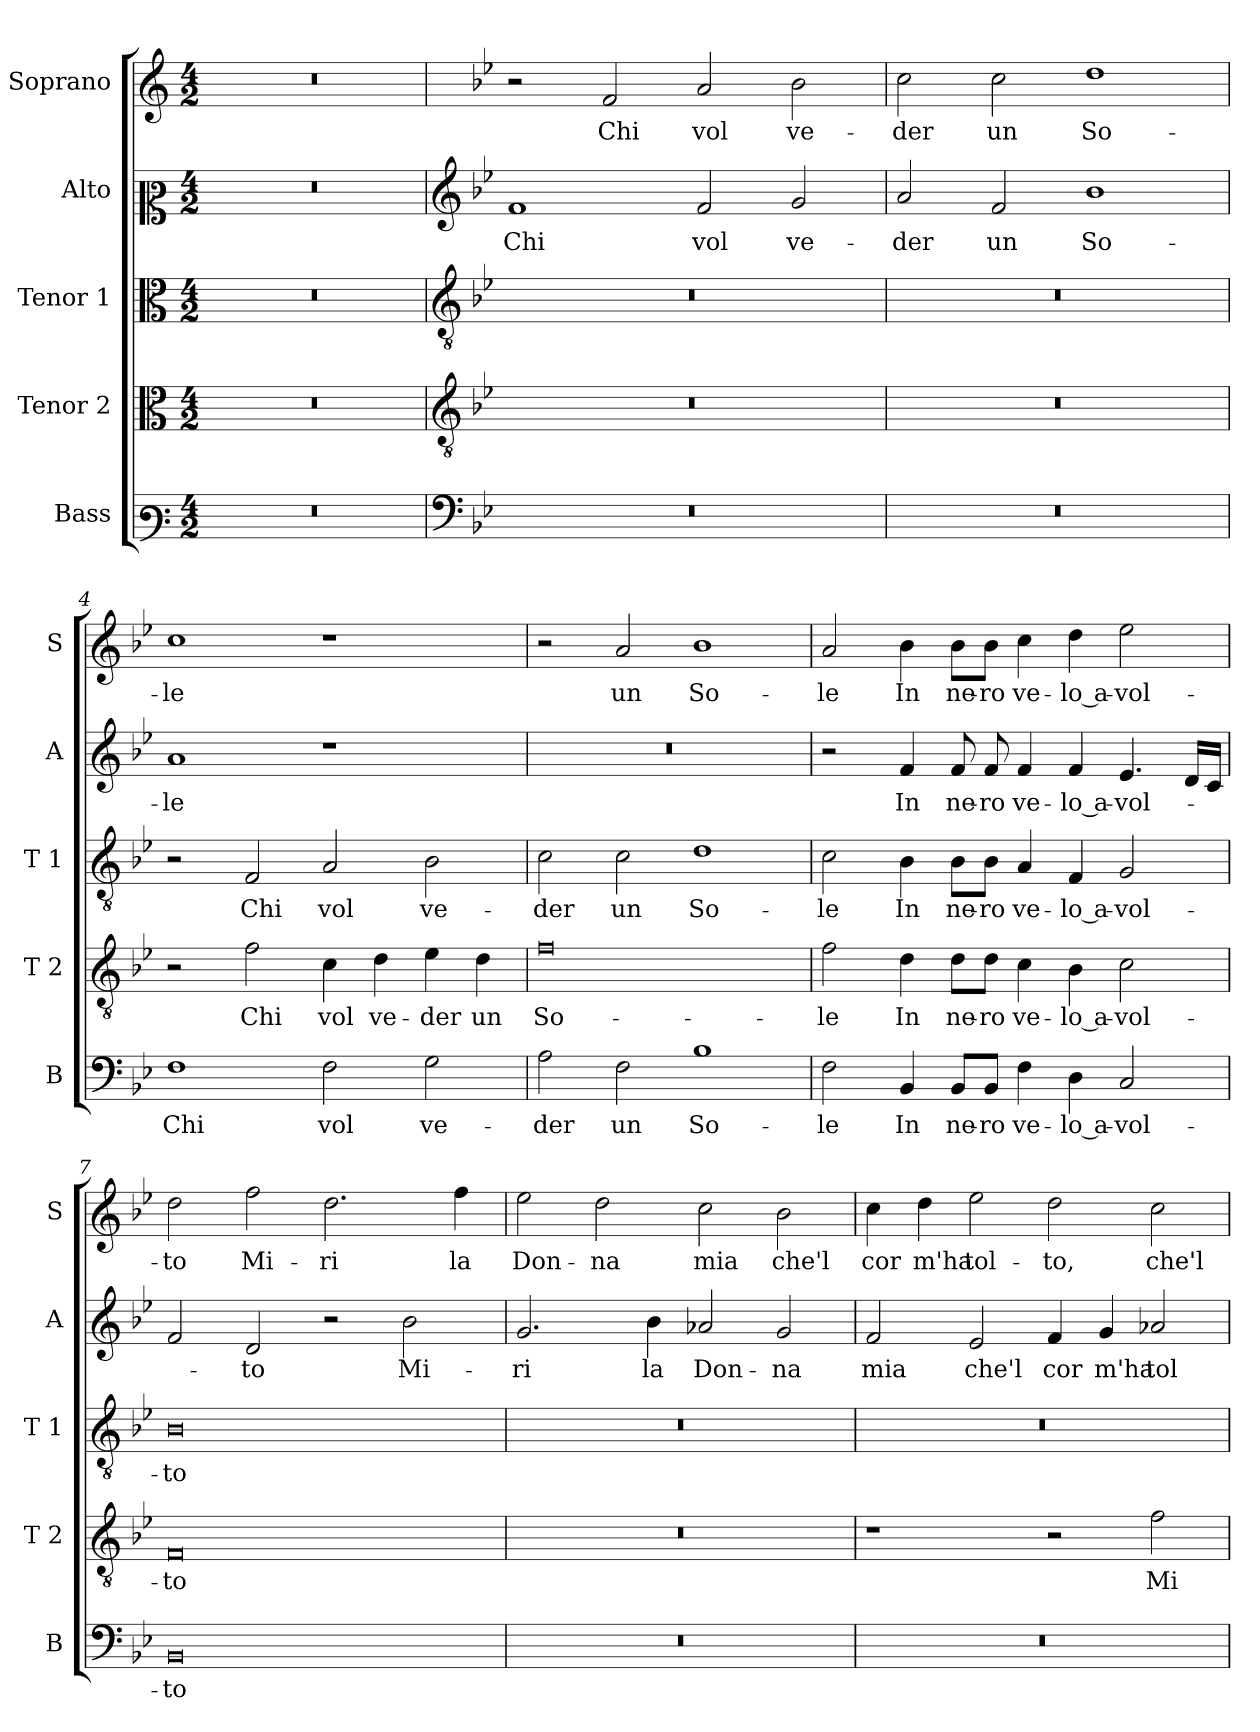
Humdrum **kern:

**kern	**text	**kern	**text	**kern	**text	**kern	**text	**kern	**text
*part5	*part5	*part4	*part4	*part3	*part3	*part2	*part2	*part1	*part1
*staff5	*staff5	*staff4	*staff4	*staff3	*staff3	*staff2	*staff2	*staff1	*staff1
*I"Bass	*	*I"Tenor 2	*	*I"Tenor 1	*	*I"Alto	*	*I"Soprano	*
*I'B	*	*I'T 2	*	*I'T 1	*	*I'A	*	*I'S	*
*clefF3	*	*clefC3	*	*clefC3	*	*clefC2	*	*clefG2	*
*k[]	*	*k[]	*	*k[]	*	*k[]	*	*k[]	*
*C:	*	*C:	*	*C:	*	*C:	*	*C:	*
*M4/2	*	*M4/2	*	*M4/2	*	*M4/2	*	*M4/2	*
=1	=1	=1	=1	=1	=1	=1	=1	=1	=1
0r	.	0r	.	0r	.	0r	.	0r	.
=2	=2	=2	=2	=2	=2	=2	=2	=2	=2
*clefF4	*	*clefGv2	*	*clefGv2	*	*clefG2	*	*	*
*k[b-e-]	*	*k[b-e-]	*	*k[b-e-]	*	*k[b-e-]	*	*k[b-e-]	*
*B-:	*	*B-:	*	*B-:	*	*B-:	*	*B-:	*
!	!	!	!	!	!	!	!LO:LY:b	!	!
0r	.	0r	.	0r	.	1f	Chi	2r	.
!	!	!	!	!	!	!	!	!	!LO:LY:b
.	.	.	.	.	.	.	.	2f/	Chi
!	!	!	!	!	!	!	!LO:LY:b	!	!LO:LY:b
.	.	.	.	.	.	2f/	vol	2a/	vol
!	!	!	!	!	!	!	!LO:LY:b	!	!LO:LY:b
.	.	.	.	.	.	2g/	ve-	2b-\	ve-
=3	=3	=3	=3	=3	=3	=3	=3	=3	=3
!	!	!	!	!	!	!	!LO:LY:b	!	!LO:LY:b
0r	.	0r	.	0r	.	2a/	-der	2cc\	-der
!	!	!	!	!	!	!	!LO:LY:b	!	!LO:LY:b
.	.	.	.	.	.	2f/	un	2cc\	un
!	!	!	!	!	!	!	!LO:LY:b	!	!LO:LY:b
.	.	.	.	.	.	1b-	So-	1dd	So-
=4	=4	=4	=4	=4	=4	=4	=4	=4	=4
!	!LO:LY:b	!	!	!	!	!	!LO:LY:b	!	!LO:LY:b
1F	Chi	2r	.	2r	.	1a	-le	1cc	-le
!	!	!	!LO:LY:b	!	!LO:LY:b	!	!	!	!
.	.	2f\	Chi	2F/	Chi	.	.	.	.
!	!LO:LY:b	!	!LO:LY:b	!	!LO:LY:b	!	!	!	!
2F\	vol	4c\	vol	2A/	vol	1r	.	1r	.
!	!	!	!LO:LY:b	!	!	!	!	!	!
.	.	4d\	ve-	.	.	.	.	.	.
!	!LO:LY:b	!	!LO:LY:b	!	!LO:LY:b	!	!	!	!
2G\	ve-	4e-\	-der	2B-\	ve-	.	.	.	.
!	!	!	!LO:LY:b	!	!	!	!	!	!
.	.	4d\	un	.	.	.	.	.	.
!!LO:LB:g=z
=5	=5	=5	=5	=5	=5	=5	=5	=5	=5
!	!LO:LY:b	!	!LO:LY:b	!	!LO:LY:b	!	!	!	!
2A\	-der	0f	So-	2c\	-der	0r	.	2r	.
!	!LO:LY:b	!	!	!	!LO:LY:b	!	!	!	!LO:LY:b
2F\	un	.	.	2c\	un	.	.	2a/	un
!	!LO:LY:b	!	!	!	!LO:LY:b	!	!	!	!LO:LY:b
1B-	So-	.	.	1d	So-	.	.	1b-	So-
=6	=6	=6	=6	=6	=6	=6	=6	=6	=6
!	!LO:LY:b	!	!LO:LY:b	!	!LO:LY:b	!	!	!	!LO:LY:b
2F\	-le	2f\	-le	2c\	-le	2r	.	2a/	-le
!	!LO:LY:b	!	!LO:LY:b	!	!LO:LY:b	!	!LO:LY:b	!	!LO:LY:b
4BB-/	In	4d\	In	4B-\	In	4f/	In	4b-\	In
!	!LO:LY:b	!	!LO:LY:b	!	!LO:LY:b	!	!LO:LY:b	!	!LO:LY:b
8BB-/L	ne-	8d\L	ne-	8B-\L	ne-	8f/	ne-	8b-\L	ne-
!	!LO:LY:b	!	!LO:LY:b	!	!LO:LY:b	!	!LO:LY:b	!	!LO:LY:b
8BB-/J	-ro	8d\J	-ro	8B-\J	-ro	8f/	-ro	8b-\J	-ro
!	!LO:LY:b	!	!LO:LY:b	!	!LO:LY:b	!	!LO:LY:b	!	!LO:LY:b
4F\	ve-	4c\	ve-	4A/	ve-	4f/	ve-	4cc\	ve-
!	!LO:LY:b	!	!LO:LY:b	!	!LO:LY:b	!	!LO:LY:b	!	!LO:LY:b
4D\	-lo a-	4B-\	-lo a-	4F/	-lo a-	4f/	-lo a-	4dd\	-lo a-
!	!LO:LY:b	!	!LO:LY:b	!	!LO:LY:b	!	!LO:LY:b	!	!LO:LY:b
2C/	-vol-	2c\	-vol-	2G/	-vol-	4.e-/	-vol-	2ee-\	-vol-
.	.	.	.	.	.	16d/LL	.	.	.
.	.	.	.	.	.	16c/JJ	.	.	.
=7	=7	=7	=7	=7	=7	=7	=7	=7	=7
!	!LO:LY:b	!	!LO:LY:b	!	!LO:LY:b	!	!	!	!LO:LY:b
0BB-	-to	0F	-to	0B-	-to	2f/	.	2dd\	-to
!	!	!	!	!	!	!	!LO:LY:b	!	!LO:LY:b
.	.	.	.	.	.	2d/	-to	2ff\	Mi-
!	!	!	!	!	!	!	!	!	!LO:LY:b
.	.	.	.	.	.	2r	.	2.dd\	-ri
!	!	!	!	!	!	!	!LO:LY:b	!	!
.	.	.	.	.	.	2b-\	Mi-	.	.
!	!	!	!	!	!	!	!	!	!LO:LY:b
.	.	.	.	.	.	.	.	4ff\	la
=8	=8	=8	=8	=8	=8	=8	=8	=8	=8
!	!	!	!	!	!	!	!LO:LY:b	!	!LO:LY:b
0r	.	0r	.	0r	.	2.g/	-ri	2ee-\	Don-
!	!	!	!	!	!	!	!	!	!LO:LY:b
.	.	.	.	.	.	.	.	2dd\	-na
!	!	!	!	!	!	!	!LO:LY:b	!	!
.	.	.	.	.	.	4b-\	la	.	.
!	!	!	!	!	!	!	!LO:LY:b	!	!LO:LY:b
.	.	.	.	.	.	2a-X/	Don-	2cc\	mia
!	!	!	!	!	!	!	!LO:LY:b	!	!LO:LY:b
.	.	.	.	.	.	2g/	-na	2b-\	che'l
!!LO:PB:g=z
=9	=9	=9	=9	=9	=9	=9	=9	=9	=9
!	!	!	!	!	!	!	!LO:LY:b	!	!LO:LY:b
0r	.	1r	.	0r	.	2f/	mia	4cc\	cor
!	!	!	!	!	!	!	!	!	!LO:LY:b
.	.	.	.	.	.	.	.	4dd\	m'ha
!	!	!	!	!	!	!	!LO:LY:b	!	!LO:LY:b
.	.	.	.	.	.	2e-/	che'l	2ee-\	tol-
!	!	!	!	!	!	!	!LO:LY:b	!	!LO:LY:b
.	.	2r	.	.	.	4f/	cor	2dd\	-to,
!	!	!	!	!	!	!	!LO:LY:b	!	!
.	.	.	.	.	.	4g/	m'ha	.	.
!	!	!	!LO:LY:b	!	!	!	!LO:LY:b	!	!LO:LY:b
.	.	2f\	Mi-	.	.	2a-X/	tol-	2cc\	che'l
=	=	=	=	=	=	=	=	=	=
*-	*-	*-	*-	*-	*-	*-	*-	*-	*-
